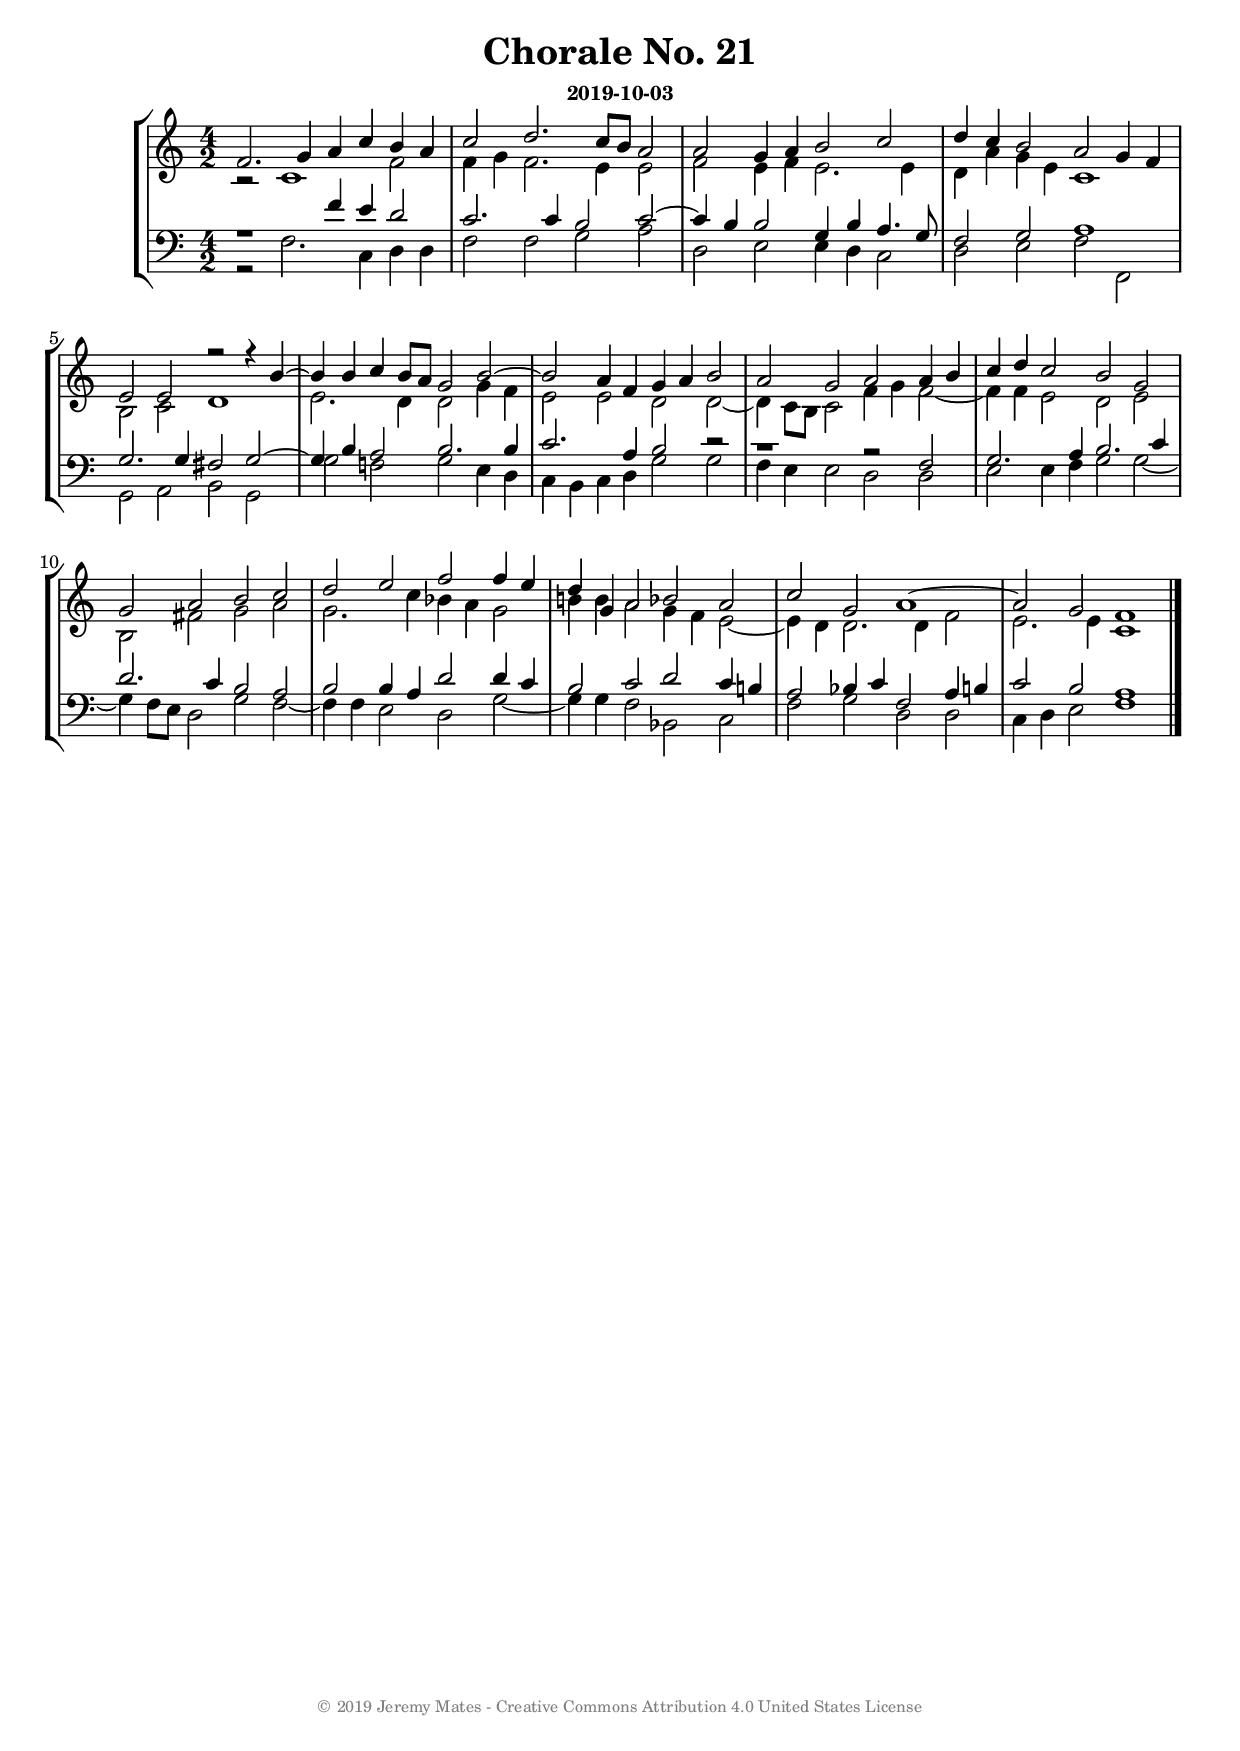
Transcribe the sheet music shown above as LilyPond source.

%%%%%%%%%%%%%%%%%%%%%%%%%%%%%%%%%%%%%%%%%%%%%%%%%%%%%%%%%%%%%%%%%%%%%%%%%%%%%%
%                                                                            %
% LilyPond engraving system - http://www.lilypond.org/                       %

\version "2.18.2"

\header {
  title       = "Chorale No. 21"
  subsubtitle = "2019-10-03"
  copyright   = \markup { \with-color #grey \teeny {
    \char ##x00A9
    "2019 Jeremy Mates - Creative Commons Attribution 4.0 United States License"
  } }
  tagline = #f
}

tempoandetc = {
  \set Score.tempoHideNote = ##t
  \accidentalStyle "neo-modern"
  \time 4/2
  \tempo 4=168
}

%                                                                            %
%%%%%%%%%%%%%%%%%%%%%%%%%%%%%%%%%%%%%%%%%%%%%%%%%%%%%%%%%%%%%%%%%%%%%%%%%%%%%%
%                                                                            %

sopa = \relative g' {
  f2. g4 a c b a
  c2 d2. c8 b a2
  a2 g4 a b2 c
  d4 c b2 a g4 f

  e2 e r2 r4 b'4~
  b4 b c b8 a g2 b~
  b2 a4 f g a b2
  a2 g a a4 b

  c4 d c2 b g
  g2 a b c
  d2 e f f4 e
  d4 g, a2 bes a2

  c2 g a1~
  a2 g f1
}

altoa = \relative d' {
  r2 c1 f2
  f4 g f2. e4 e2
  f2 e4 f e2. e4
  d4 a' g e4 c1

  b2 c d1
  e2. d4 d2 g4 f
  e2 e d d~
  d4 c8 b c2 f4 g f2~

  f4 f e2 d e
  b2 fis' g a
  g2. c4 bes a g2
  b4 b a2 g4 f e2~

  e4 d d2. d4 f2
  e2. e4 c1
}

tenora = \relative c' {
  r1 f4 e d2
  c2. c4 b2 c2~
  c4 b b2 g4 b a4. g8
  f2 g a1

  g2. g4 fis2 g~
  g4 b a2 b2. b4
  c2. a4 b2 r2
  r1 r2 f2

  g2. a4 b2. c4
  d2. c4 b2 a
  b2 b4 a d2 d4 c
  b2 c d c4 b

  a2 bes4 c f,2 a4 b
  c2 b a1
}

bassa = \relative f {
  r2 f2. c4 d d
  f2 f g a
  d,2 e2 e4 d4 c2
  d2 e f f,

  g2 a b g
  g'2 f g2 e4 d
  c4 b c d g2 g
  f4 e e2 d2 d2

  e2 e4 f g2 g~
  g4 f8 e d2 g f~
  f4 f e2 d g~
  g4 g f2 bes, c

  f2 g d d
  c4 d e2 f1
}

%                                                                            %
%%%%%%%%%%%%%%%%%%%%%%%%%%%%%%%%%%%%%%%%%%%%%%%%%%%%%%%%%%%%%%%%%%%%%%%%%%%%%%
%                                                                            %
% MIDI                                                                       %

msop = \new Voice {
% \set Staff.midiInstrument = #"harpsichord"
  \tempoandetc
  \sopa
}
malto = \new Voice {
% \set Staff.midiInstrument = #"harpsichord"
  \tempoandetc
  \altoa
}
mtenor = \new Voice {
% \set Staff.midiInstrument = #"harpsichord"
  \tempoandetc 
  \tenora
}
mbass = \new Voice {
% \set Staff.midiInstrument = #"harpsichord"
  \tempoandetc 
  \bassa
}

%                                                                            %
%%%%%%%%%%%%%%%%%%%%%%%%%%%%%%%%%%%%%%%%%%%%%%%%%%%%%%%%%%%%%%%%%%%%%%%%%%%%%%
%                                                                            %
% SCORE                                                                      %

ssop = \new Voice {
  \voiceOne
  \tempoandetc 
  \sopa
  \bar "|."
}

salto = \new Voice {
  \voiceTwo
  \tempoandetc 
  \altoa
  \bar "|."
}

stenor = \new Voice {
  \voiceThree
  \tempoandetc 
  \tenora
  \bar "|."
}

sbass = \new Voice {
  \voiceFour
  \tempoandetc 
  \bassa
  \bar "|."
}

upper = {
  \set Staff.printPartCombineTexts = ##f
  \partcombine \ssop \salto
}

lower = {
  \clef bass
  \set Staff.printPartCombineTexts = ##f
  \partcombine \stenor \sbass
}

%                                                                            %
%%%%%%%%%%%%%%%%%%%%%%%%%%%%%%%%%%%%%%%%%%%%%%%%%%%%%%%%%%%%%%%%%%%%%%%%%%%%%%
%                                                                            %

thescore = {
 << \new StaffGroup
   << \new Staff \upper
      \new Staff \lower
   >>
 >>
}

themidi = {
 <<
  \set Score.midiChannelMapping = #'staff
  \new Staff = "soprano" \msop
  \new Staff = "alto" \malto
  \new Staff = "tenor" \mtenor
  \new Staff = "bass" \mbass
 >>
}

\score {
  \thescore
  \layout { }
}

\score {
  \themidi
  \midi { }
}

%                                                                            %
%%%%%%%%%%%%%%%%%%%%%%%%%%%%%%%%%%%%%%%%%%%%%%%%%%%%%%%%%%%%%%%%%%%%%%%%%%%%%%
